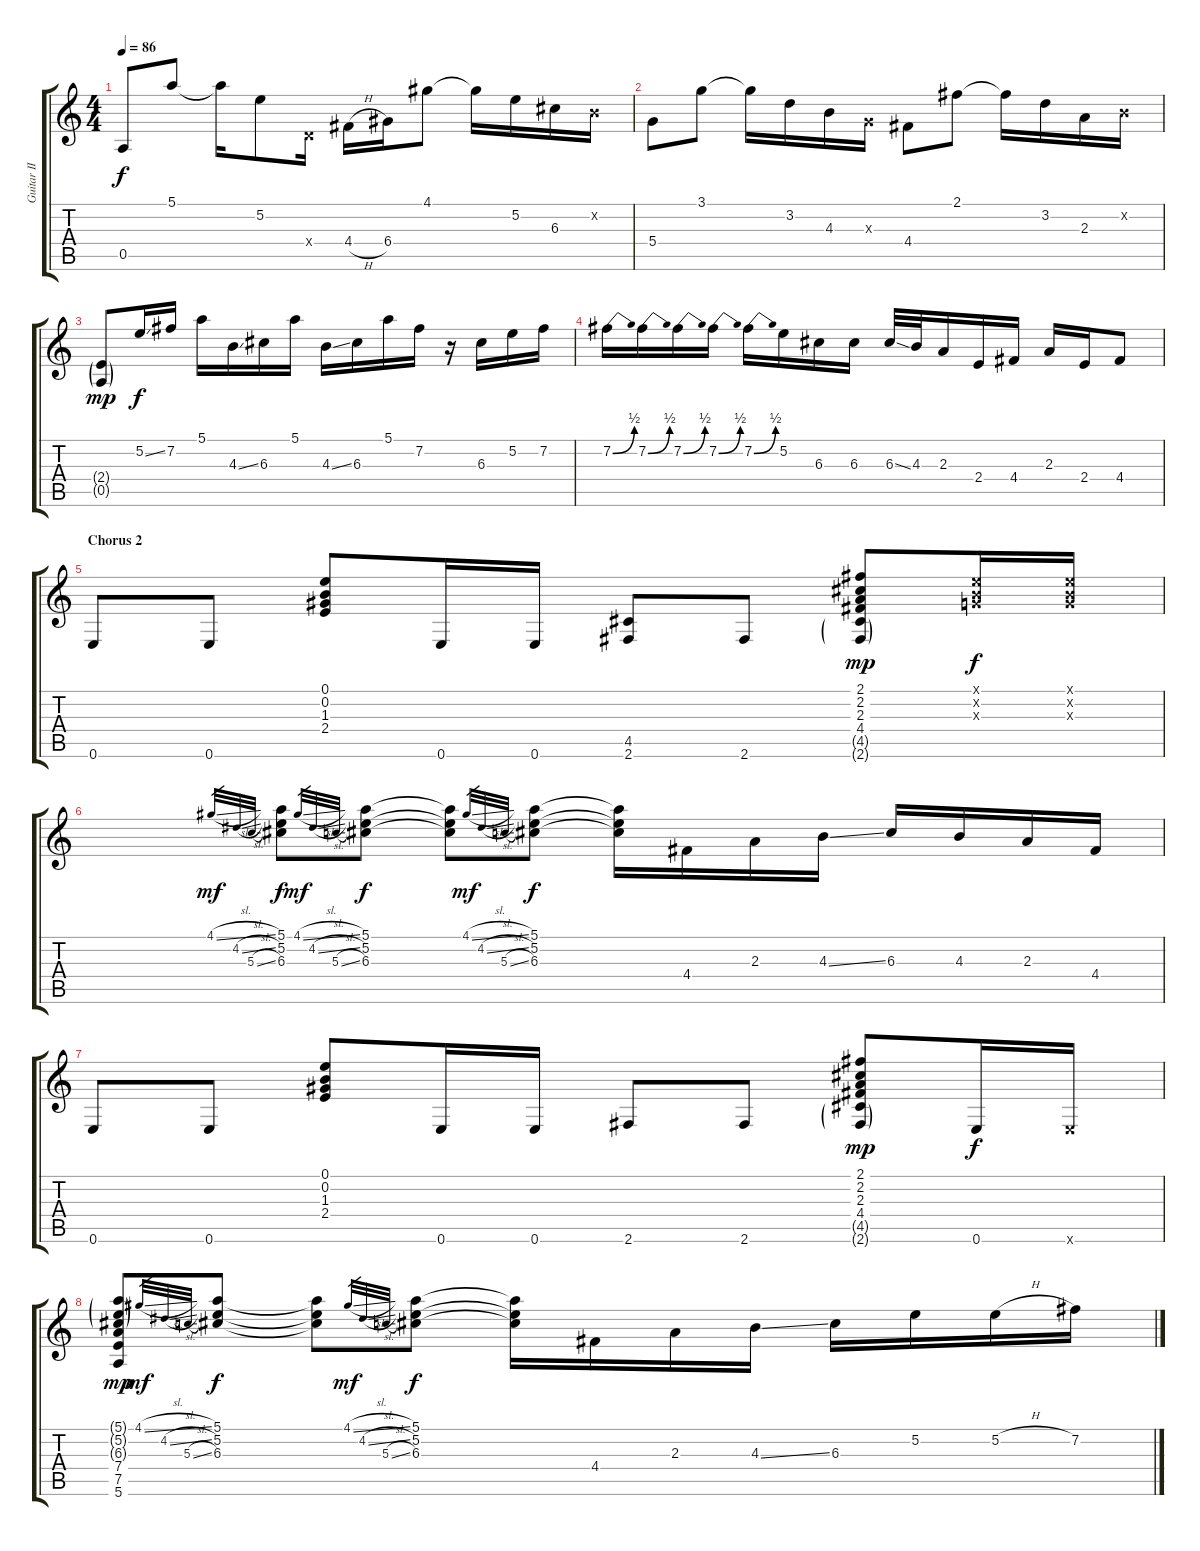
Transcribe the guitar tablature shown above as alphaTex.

\track ("Guitar II" "Guitar II") {instrument overdrivenguitar}
\staff {score tabs}
\tuning (E4 B3 G3 D3 A2 E2) {hide}
\ts (4 4)
\tempo 86
\clef g2
\ks c
0.5.8{dy f volume 11} 5.1.8 5.1{t}.16 5.2.8 0.4{x}.16 4.4{h}.16 6.4.16 4.1.8 4.1{t}.16 5.2.16 6.3.16 0.2{x}.16 |
5.4.8 3.1.8 3.1{t}.16 3.2.16 4.3.16 0.3{x}.16 4.4.8 2.1.8 2.1{t}.16 3.2.16 2.3.16 0.2{x}.16 |
(2.4{g} 0.5{g}).8{dy mp} 5.2{ss}.16{dy f volume 13} 7.2.16 5.1.16 4.3{ss}.16 6.3.16 5.1.16 4.3{ss}.16 6.3.16 5.1.16 7.2.16 r.16 6.3.16 5.2.16 7.2.16 |
7.2{be (bend 0 0 60 2)}.16 7.2{be (bend 0 0 60 2)}.16 7.2{be (bend 0 0 60 2)}.16 7.2{be (bend 0 0 60 2)}.16 7.2{be (bend 0 0 60 2)}.16 5.2.16 6.3.16 6.3.16 6.3{ss}.32 4.3.32 2.3.16 2.4.16 4.4.16 2.3.16 2.4.16 4.4.8 |
\section ("" "Chorus 2")
0.6.8{volume 11} 0.6.8 (0.1 0.2 1.3 2.4).8 0.6.16 0.6.16 (4.5 2.6).8 2.6.8 (2.1 2.2 2.3 4.4 4.5{g} 2.6{g}).8{dy mp} (0.1{x} 0.2{x} 0.3{x}).16{dy f} (0.1{x} 0.2{x} 0.3{x}).16 |
4.1{sl}.32{gr dy mf} 4.2{sl}.32{gr} 5.3{sl}.32{gr} (5.1 5.2 6.3).8{dy f} 4.1{sl}.32{gr dy mf} 4.2{sl}.32{gr} 5.3{sl}.32{gr} (5.1 5.2 6.3).8{dy f} (5.1{t} 5.2{t} 6.3{t}).8 4.1{sl}.32{gr dy mf} 4.2{sl}.32{gr} 5.3{sl}.32{gr} (5.1 5.2 6.3).8{dy f} (5.1{t} 5.2{t} 6.3{t}).16 4.4.16{volume 13} 2.3.16 4.3{ss}.16 6.3.16 4.3.16 2.3.16 4.4.16 |
0.6.8{volume 11} 0.6.8 (0.1 0.2 1.3 2.4).8 0.6.16 0.6.16 2.6.8 2.6.8 (2.1 2.2 2.3 4.4 4.5{g} 2.6{g}).8{dy mp} 0.6.16{dy f} 0.6{x}.16 |
(5.1{g} 5.2{g} 6.3{g} 7.4 7.5 5.6).8{dy mp} 4.1{sl}.32{gr dy mf} 4.2{sl}.32{gr} 5.3{sl}.32{gr} (5.1 5.2 6.3).8{dy f} (5.1{t} 5.2{t} 6.3{t}).8 4.1{sl}.32{gr dy mf} 4.2{sl}.32{gr} 5.3{sl}.32{gr} (5.1 5.2 6.3).8{dy f} (5.1{t} 5.2{t} 6.3{t}).16 4.4.16{volume 13} 2.3.16 4.3{ss}.16 6.3.16 5.2.16 5.2{h}.16 7.2.16
